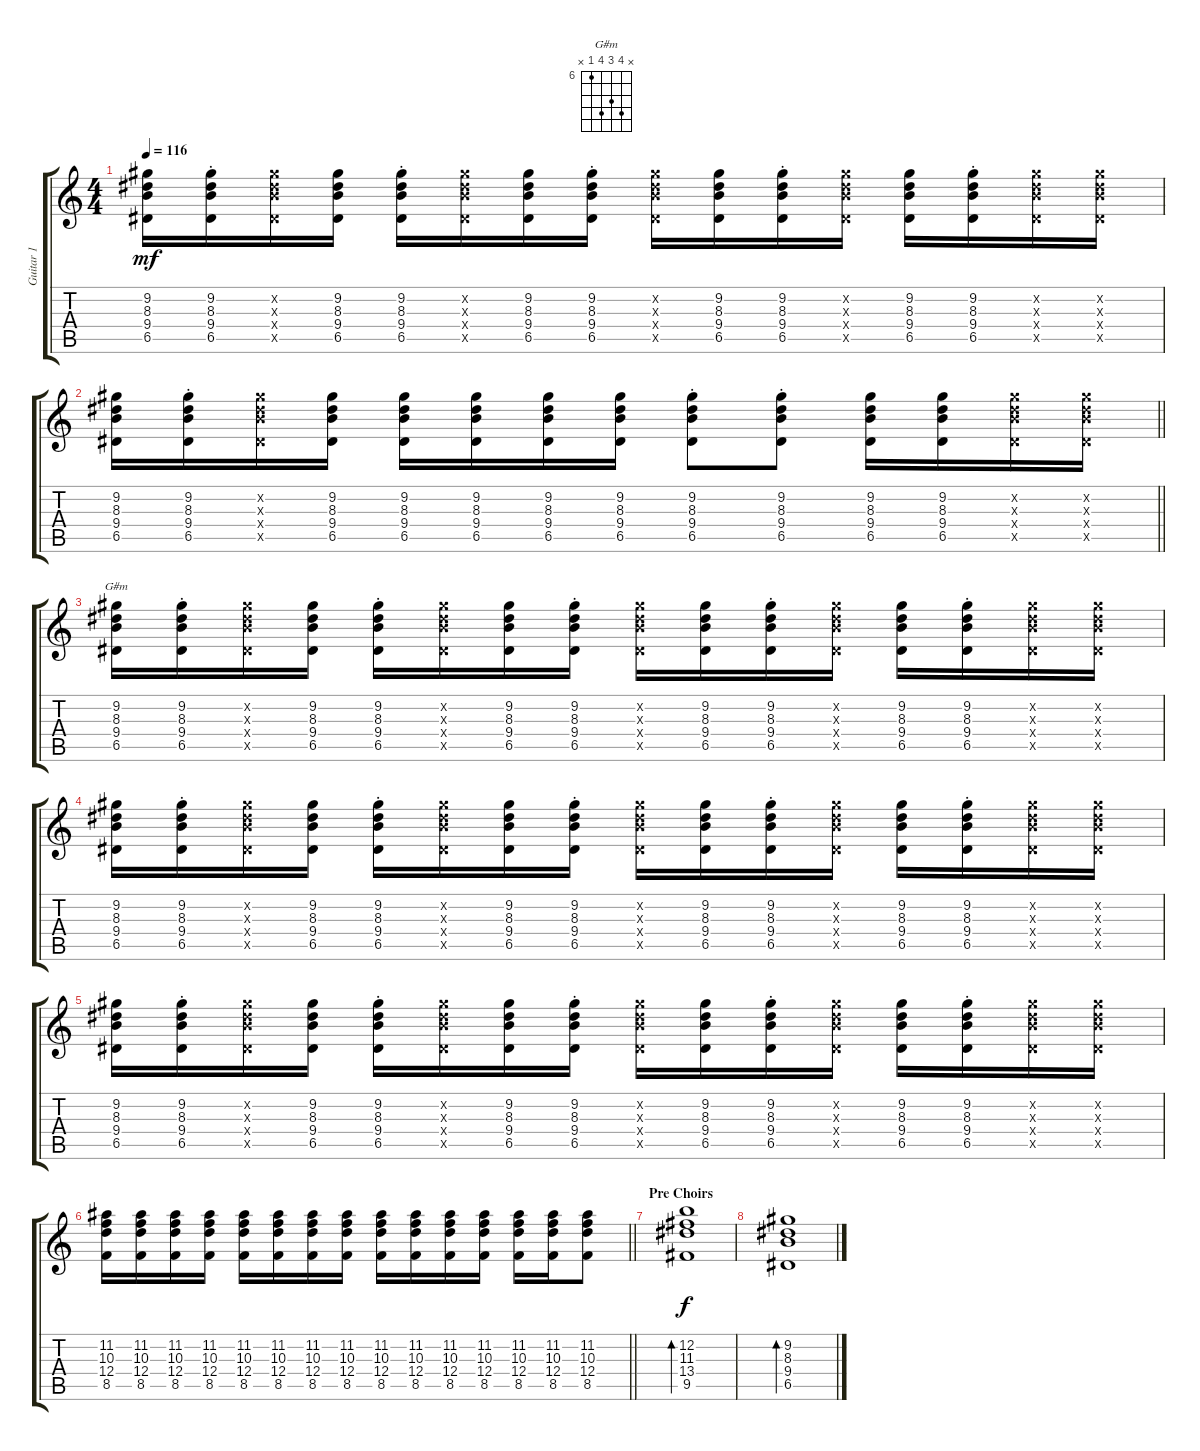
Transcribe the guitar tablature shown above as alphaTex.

\track ("Guitar 1" "Guitar 1") {instrument electricguitarclean}
\staff {score tabs}
\tuning (E4 B3 G3 D3 A2 E2) {hide}
\chord ("G#m" x 9 8 9 6 x) {firstfret 6}
\ts (4 4)
\tempo 116
\clef g2
\ks c
(9.2 8.3 9.4 6.5).16{dy mf} (9.2{st} 8.3{st} 9.4{st} 6.5{st}).16 (9.2{x} 8.3{x} 9.4{x} 6.5{x}).16 (9.2 8.3 9.4 6.5).16 (9.2{st} 8.3{st} 9.4{st} 6.5{st}).16 (9.2{x} 8.3{x} 9.4{x} 6.5{x}).16 (9.2 8.3 9.4 6.5).16 (9.2{st} 8.3{st} 9.4{st} 6.5{st}).16 (9.2{x} 8.3{x} 9.4{x} 6.5{x}).16 (9.2 8.3 9.4 6.5).16 (9.2{st} 8.3{st} 9.4{st} 6.5{st}).16 (9.2{x} 8.3{x} 9.4{x} 6.5{x}).16 (9.2 8.3 9.4 6.5).16 (9.2{st} 8.3{st} 9.4{st} 6.5{st}).16 (9.2{x} 8.3{x} 9.4{x} 6.5{x}).16 (9.2{x} 8.3{x} 9.4{x} 6.5{x}).16 |
\barLineRight lightlight
(9.2 8.3 9.4 6.5).16 (9.2{st} 8.3{st} 9.4{st} 6.5{st}).16 (9.2{x} 8.3{x} 9.4{x} 6.5{x}).16 (9.2 8.3 9.4 6.5).16 (9.2 8.3 9.4 6.5).16 (9.2 8.3 9.4 6.5).16 (9.2 8.3 9.4 6.5).16 (9.2 8.3 9.4 6.5).16 (9.2{st} 8.3{st} 9.4{st} 6.5{st}).8 (9.2{st} 8.3{st} 9.4{st} 6.5{st}).8 (9.2 8.3 9.4 6.5).16 (9.2 8.3 9.4 6.5).16 (9.2{x} 8.3{x} 9.4{x} 6.5{x}).16 (9.2{x} 8.3{x} 9.4{x} 6.5{x}).16 |
(9.2 8.3 9.4 6.5).16{ch "G#m"} (9.2{st} 8.3{st} 9.4{st} 6.5{st}).16 (9.2{x} 8.3{x} 9.4{x} 6.5{x}).16 (9.2 8.3 9.4 6.5).16 (9.2{st} 8.3{st} 9.4{st} 6.5{st}).16 (9.2{x} 8.3{x} 9.4{x} 6.5{x}).16 (9.2 8.3 9.4 6.5).16 (9.2{st} 8.3{st} 9.4{st} 6.5{st}).16 (9.2{x} 8.3{x} 9.4{x} 6.5{x}).16 (9.2 8.3 9.4 6.5).16 (9.2{st} 8.3{st} 9.4{st} 6.5{st}).16 (9.2{x} 8.3{x} 9.4{x} 6.5{x}).16 (9.2 8.3 9.4 6.5).16 (9.2{st} 8.3{st} 9.4{st} 6.5{st}).16 (9.2{x} 8.3{x} 9.4{x} 6.5{x}).16 (9.2{x} 8.3{x} 9.4{x} 6.5{x}).16 |
(9.2 8.3 9.4 6.5).16 (9.2{st} 8.3{st} 9.4{st} 6.5{st}).16 (9.2{x} 8.3{x} 9.4{x} 6.5{x}).16 (9.2 8.3 9.4 6.5).16 (9.2{st} 8.3{st} 9.4{st} 6.5{st}).16 (9.2{x} 8.3{x} 9.4{x} 6.5{x}).16 (9.2 8.3 9.4 6.5).16 (9.2{st} 8.3{st} 9.4{st} 6.5{st}).16 (9.2{x} 8.3{x} 9.4{x} 6.5{x}).16 (9.2 8.3 9.4 6.5).16 (9.2{st} 8.3{st} 9.4{st} 6.5{st}).16 (9.2{x} 8.3{x} 9.4{x} 6.5{x}).16 (9.2 8.3 9.4 6.5).16 (9.2{st} 8.3{st} 9.4{st} 6.5{st}).16 (9.2{x} 8.3{x} 9.4{x} 6.5{x}).16 (9.2{x} 8.3{x} 9.4{x} 6.5{x}).16 |
(9.2 8.3 9.4 6.5).16 (9.2{st} 8.3{st} 9.4{st} 6.5{st}).16 (9.2{x} 8.3{x} 9.4{x} 6.5{x}).16 (9.2 8.3 9.4 6.5).16 (9.2{st} 8.3{st} 9.4{st} 6.5{st}).16 (9.2{x} 8.3{x} 9.4{x} 6.5{x}).16 (9.2 8.3 9.4 6.5).16 (9.2{st} 8.3{st} 9.4{st} 6.5{st}).16 (9.2{x} 8.3{x} 9.4{x} 6.5{x}).16 (9.2 8.3 9.4 6.5).16 (9.2{st} 8.3{st} 9.4{st} 6.5{st}).16 (9.2{x} 8.3{x} 9.4{x} 6.5{x}).16 (9.2 8.3 9.4 6.5).16 (9.2{st} 8.3{st} 9.4{st} 6.5{st}).16 (9.2{x} 8.3{x} 9.4{x} 6.5{x}).16 (9.2{x} 8.3{x} 9.4{x} 6.5{x}).16 |
\barLineRight lightlight
(11.2 10.3 12.4 8.5).16 (11.2 10.3 12.4 8.5).16 (11.2 10.3 12.4 8.5).16 (11.2 10.3 12.4 8.5).16 (11.2 10.3 12.4 8.5).16 (11.2 10.3 12.4 8.5).16 (11.2 10.3 12.4 8.5).16 (11.2 10.3 12.4 8.5).16 (11.2 10.3 12.4 8.5).16 (11.2 10.3 12.4 8.5).16 (11.2 10.3 12.4 8.5).16 (11.2 10.3 12.4 8.5).16 (11.2 10.3 12.4 8.5).16 (11.2 10.3 12.4 8.5).16 (11.2 10.3 12.4 8.5).8 |
\section ("" "Pre Choirs")
(12.2 11.3 13.4 9.5).1{bd 240 dy f} |
(9.2 8.3 9.4 6.5).1{bd 240}
